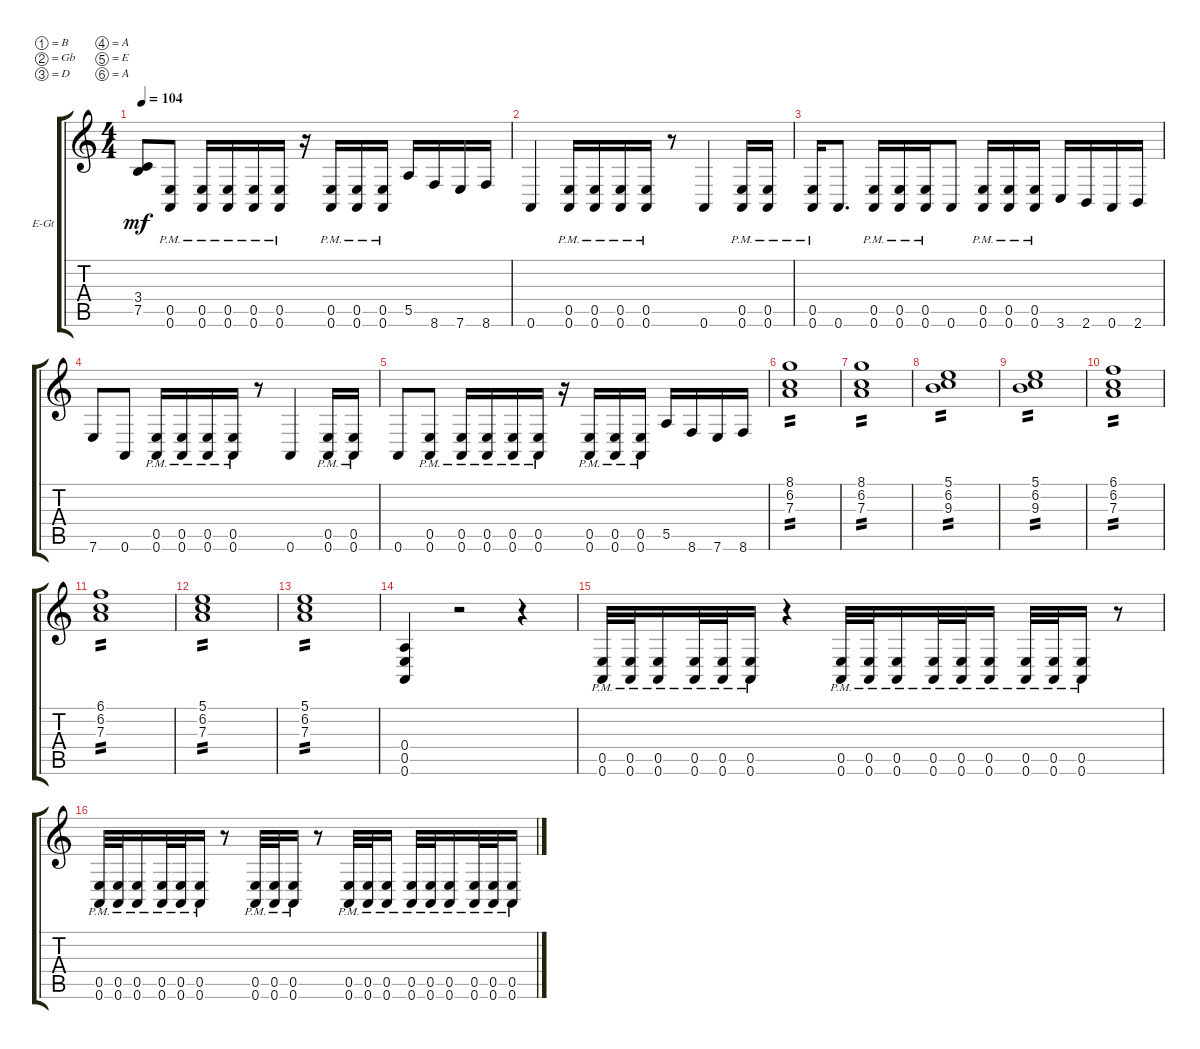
\defaultSystemsLayout 4
\bracketExtendMode groupsimilarinstruments
\firstSystemTrackNameOrientation horizontal
\otherSystemsTrackNameOrientation horizontal
\track ("Eaven Dall - Right" "E-Gt") {instrument distortionguitar}
\staff {score tabs}
\tuning (B3 Gb3 D3 A2 E2 A1)
\ts (4 4)
\tempo 104
\clef g2
\ks c
(3.4 7.5).8{dy mf} (0.6{pm} 0.5{pm}).8 (0.6{pm} 0.5{pm}).16 (0.6{pm} 0.5{pm}).16 (0.6{pm} 0.5{pm}).16 (0.6{pm} 0.5{pm}).16 r.16 (0.5{pm} 0.6{pm}).16 (0.6{pm} 0.5{pm}).16 (0.5{pm} 0.6{pm}).16 5.5.16 8.6.16 7.6.16 8.6.16 |
0.6.4 (0.6{pm} 0.5{pm}).16 (0.6{pm} 0.5{pm}).16 (0.6{pm} 0.5{pm}).16 (0.5{pm} 0.6{pm}).16 r.8 0.6.4 (0.6{pm} 0.5{pm}).16 (0.6{pm} 0.5{pm}).16 |
(0.5{pm} 0.6{pm}).16 0.6.8{d} (0.6{pm} 0.5{pm}).16 (0.6{pm} 0.5{pm}).16 (0.6{pm} 0.5{pm}).16 0.6.8 (0.6{pm} 0.5{pm}).16 (0.6{pm} 0.5{pm}).16 (0.6{pm} 0.5{pm}).16 3.6.16 2.6.16 0.6.16 2.6.16 |
7.6.8 0.6.8 (0.6{pm} 0.5{pm}).16 (0.6{pm} 0.5{pm}).16 (0.6{pm} 0.5{pm}).16 (0.6{pm} 0.5{pm}).16 r.8 0.6.4 (0.6{pm} 0.5{pm}).16 (0.6{pm} 0.5{pm}).16 |
0.6.8 (0.6{pm} 0.5{pm}).8 (0.6{pm} 0.5{pm}).16 (0.6{pm} 0.5{pm}).16 (0.6{pm} 0.5{pm}).16 (0.6{pm} 0.5{pm}).16 r.16 (0.6{pm} 0.5{pm}).16 (0.6{pm} 0.5{pm}).16 (0.6{pm} 0.5{pm}).16 5.5.16 8.6.16 7.6.16 8.6.16 |
(8.1 7.3 6.2).1{tp 2} |
(8.1 7.3 6.2).1{tp 2} |
(5.1 6.2 9.3).1{tp 2} |
(5.1 6.2 9.3).1{tp 2} |
(6.1 6.2 7.3).1{tp 2} |
(6.1 6.2 7.3).1{tp 2} |
(5.1 6.2 7.3).1{tp 2} |
(5.1 6.2 7.3).1{tp 2} |
(0.6 0.5 0.4).4 r.2 r.4 |
(0.6{pm} 0.5{pm}).32 (0.6{pm} 0.5{pm}).32 (0.6{pm} 0.5{pm}).16 (0.6{pm} 0.5{pm}).32 (0.6{pm} 0.5{pm}).32 (0.6{pm} 0.5{pm}).16 r.4 (0.6{pm} 0.5{pm}).32 (0.6{pm} 0.5{pm}).32 (0.6{pm} 0.5{pm}).16 (0.6{pm} 0.5{pm}).32 (0.6{pm} 0.5{pm}).32 (0.6{pm} 0.5{pm}).16 (0.6{pm} 0.5{pm}).32 (0.6{pm} 0.5{pm}).32 (0.6{pm} 0.5{pm}).16 r.8 |
(0.6{pm} 0.5{pm}).32 (0.6{pm} 0.5{pm}).32 (0.6{pm} 0.5{pm}).16 (0.6{pm} 0.5{pm}).32 (0.6{pm} 0.5{pm}).32 (0.6{pm} 0.5{pm}).16 r.8 (0.6{pm} 0.5{pm}).32 (0.6{pm} 0.5{pm}).32 (0.6{pm} 0.5{pm}).16 r.8 (0.6{pm} 0.5{pm}).32 (0.6{pm} 0.5{pm}).32 (0.6{pm} 0.5{pm}).16 (0.6{pm} 0.5{pm}).32 (0.6{pm} 0.5{pm}).32 (0.6{pm} 0.5{pm}).16 (0.6{pm} 0.5{pm}).32 (0.6{pm} 0.5{pm}).32 (0.6{pm} 0.5{pm}).16
